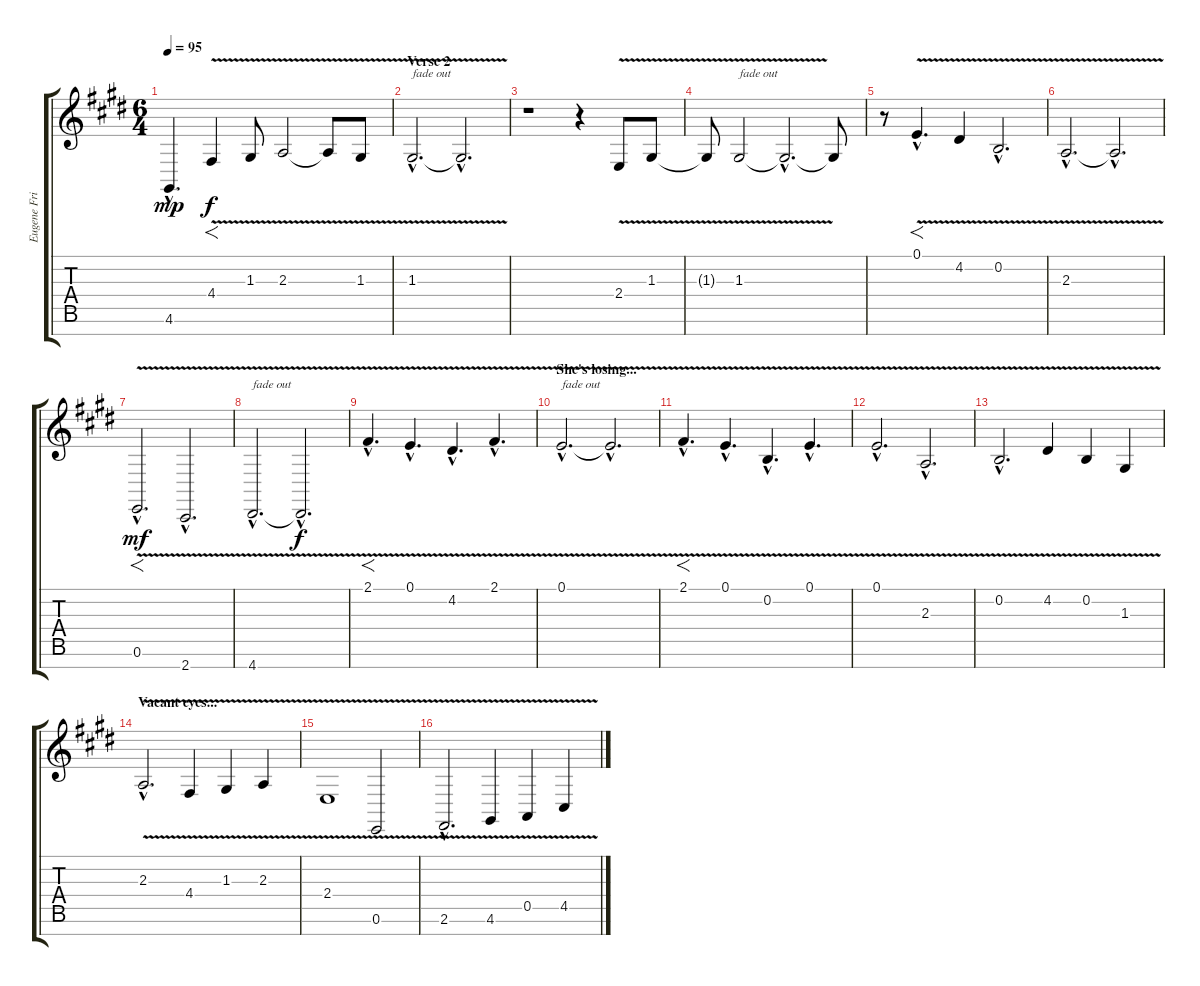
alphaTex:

\track ("Eugene Friesen" "Eugene Fri") {instrument cello}
\staff {score tabs}
\tuning (E4 B3 G3 D3 A2 E2 B1) {hide}
\ts (6 4)
\tempo 95
\clef g2
\ks c#minor
4.6{hac}.4{d dy mp} 4.4{v}.4{f dy f} 1.3{v}.8 2.3{v}.2 2.3{t}.8 1.3{v}.8 |
\section ("" "Verse 2")
1.3{v hac}.2{d txt "fade out"} 1.3{hac t}.2{d volume 0} |
r.1 r.4 2.4{v}.8{volume 14} 1.3{v}.8 |
1.3{t}.8 1.3{v}.2{txt "fade out "} 1.3{hac t}.2{d volume 0} 1.3{t}.8 |
r.8 0.1{v hac}.4{f d volume 14} 4.2{v}.4 0.2{v hac}.2{d} |
2.3{v hac}.2{d} 2.3{hac t}.2{d volume 0} |
0.6{v hac}.2{f d dy mf volume 14} 2.7{v hac}.2{d} |
4.7{v hac}.2{d txt "fade out"} 4.7{hac t}.2{d dy f volume 0} |
2.1{v hac}.4{f d volume 14} 0.1{v hac}.4{d} 4.2{v hac}.4{d} 2.1{v hac}.4{d} |
\section ("" "She's losing...")
0.1{v hac}.2{d txt "fade out"} 0.1{hac t}.2{d volume 0} |
2.1{v hac}.4{f d volume 14} 0.1{v hac}.4{d} 0.2{v hac}.4{d} 0.1{v hac}.4{d} |
0.1{v hac}.2{d} 2.3{v hac}.2{d} |
0.2{v hac}.2{d} 4.2{v}.4 0.2{v}.4 1.3{v}.4 |
\section ("" "Vacant eyes...")
2.3{v hac}.2{d} 4.4{v}.4 1.3{v}.4 2.3{v}.4 |
2.4{v}.1 0.6{v}.2 |
2.6{v hac}.2{d} 4.6{v}.4 0.5{v}.4 4.5{v}.4
